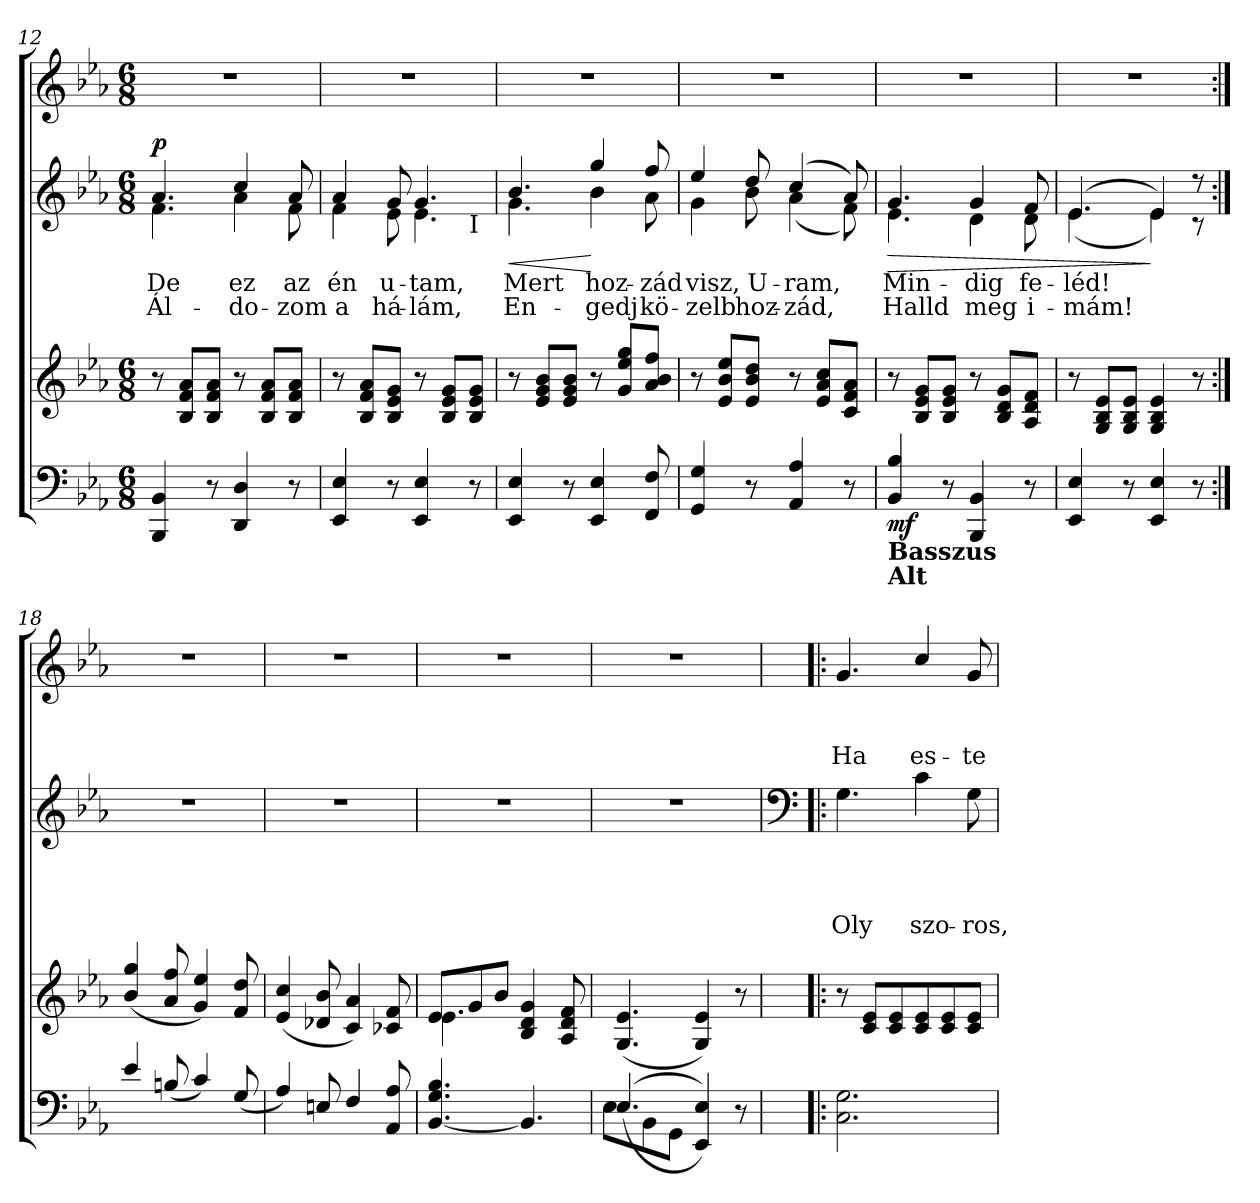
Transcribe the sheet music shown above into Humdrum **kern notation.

**kern	**dynam	**kern	**kern	**text	**text	**text	**text	**dynam	**kern	**text	**text	**text
*part4	*part4	*part3	*part2	*part2	*part2	*part2	*part2	*part2	*part1	*part1	*part1	*part1
*staff4	*staff4	*staff3	*staff2	*staff2	*staff2	*staff2	*staff2	*staff2	*staff1	*staff1	*staff1	*staff1
*clefF4	*	*clefG2	*clefG2	*	*	*	*	*	*clefG2	*	*	*
*k[b-e-a-]	*	*k[b-e-a-]	*k[b-e-a-]	*	*	*	*	*	*k[b-e-a-]	*	*	*
*E-:	*	*E-:	*E-:	*	*	*	*	*	*E-:	*	*	*
*M6/8	*	*M6/8	*M6/8	*	*	*	*	*	*M6/8	*	*	*
=12	=12	=12	=12	=12	=12	=12	=12	=12	=12	=12	=12	=12
!	!	!	!	!LO:LY:b	!LO:LY:b	!	!	!LO:DY:a	!	!	!	!
*	*	*	*^	*	*	*	*	*	*	*	*	*
4BBB-/ 4BB-/	.	8r	4.a-/	4.f\	De	Ál-	.	.	p	2.r	.	.	.
.	.	8B-/ 8f/ 8a-/L	.	.	.	.	.	.	.	.	.	.	.
8r	.	8B-/ 8f/ 8a-/J	.	.	.	.	.	.	.	.	.	.	.
!	!	!	!	!	!LO:LY:b	!LO:LY:b	!	!	!	!	!	!	!
4DD/ 4D/	.	8r	4cc/	4a-\	ez	-do-	.	.	.	.	.	.	.
.	.	8B-/ 8f/ 8a-/L	.	.	.	.	.	.	.	.	.	.	.
!	!	!	!	!	!LO:LY:b	!LO:LY:b	!	!	!	!	!	!	!
8r	.	8B-/ 8f/ 8a-/J	8a-/	8f\	az	-zom	.	.	.	.	.	.	.
*	*	*	*v	*v	*	*	*	*	*	*	*	*	*
=13	=13	=13	=13	=13	=13	=13	=13	=13	=13	=13	=13	=13
*	*	*	*^	*	*	*	*	*	*	*	*	*
!	!	!	!	!	!LO:LY:b	!LO:LY:b	!	!	!	!	!	!	!
*	*	*	*	*^	*	*	*	*	*	*	*	*	*
4EE-/ 4E-/	.	8r	4a-/	4f\	2ryy	én	a	.	.	.	2.r	.	.	.
.	.	8B-/ 8f/ 8a-/L	.	.	.	.	.	.	.	.	.	.	.	.
!	!	!	!	!	!	!LO:LY:b	!LO:LY:b	!	!	!	!	!	!	!
8r	.	8B-/ 8e-/ 8g/J	8g/	8e-\	.	u-	há-	.	.	.	.	.	.	.
!	!	!	!	!	!	!LO:LY:b	!LO:LY:b	!	!	!	!	!	!	!
4EE-/ 4E-/	.	8r	4.g/	4.e-\	.	-tam,	-lám,	.	.	.	.	.	.	.
.	.	8B-/ 8e-/ 8g/L	.	.	8ryy	.	.	.	.	.	.	.	.	.
!	!	!	!	!	!LO:TX:b:t=I	!	!	!	!	!	!	!	!	!
8r	.	8B-/ 8e-/ 8g/J	.	.	8ryy	.	.	.	.	.	.	.	.	.
*	*	*	*v	*v	*v	*	*	*	*	*	*	*	*	*
=14	=14	=14	=14	=14	=14	=14	=14	=14	=14	=14	=14	=14
*	*	*	*^	*	*	*	*	*	*	*	*	*
*	*	*	*	*^	*	*	*	*	*	*	*	*	*
!	!	!	!	!	!	!LO:LY:b	!LO:LY:b	!	!	!LO:HP:b	!	!	!	!
*	*	*	*	*v	*v	*	*	*	*	*	*	*	*	*
4EE-/ 4E-/	.	8r	4.b-/	4.g\	Mert	En-	.	.	<	2.r	.	.	.
.	.	8e-/ 8g/ 8b-/L	.	.	.	.	.	.	.	.	.	.	.
8r	.	8e-/ 8g/ 8b-/J	.	.	.	.	.	.	.	.	.	.	.
!	!	!	!	!	!LO:LY:b	!LO:LY:b	!	!	!	!	!	!	!
4EE-/ 4E-/	.	8r	4gg/	4b-\	hoz-	-gedj	.	.	[	.	.	.	.
.	.	8g/ 8ee-/ 8gg/L	.	.	.	.	.	.	.	.	.	.	.
!	!	!	!	!	!LO:LY:b	!LO:LY:b	!	!	!	!	!	!	!
8FF/ 8F/	.	8a-/ 8b-/ 8ff/J	8ff/	8a-\	-zád	kö-	.	.	.	.	.	.	.
=15	=15	=15	=15	=15	=15	=15	=15	=15	=15	=15	=15	=15	=15
!	!	!	!	!	!LO:LY:b	!LO:LY:b	!	!	!	!	!	!	!
4GG/ 4G/	.	8r	4ee-/	4g\	visz,	-zelb	.	.	.	2.r	.	.	.
.	.	8e-/ 8b-/ 8ee-/L	.	.	.	.	.	.	.	.	.	.	.
!	!	!	!	!	!LO:LY:b	!LO:LY:b	!	!	!	!	!	!	!
8r	.	8e-/ 8b-/ 8dd/J	8dd/	8b-\	U-	hoz-	.	.	.	.	.	.	.
!	!	!	!	!	!LO:LY:b	!LO:LY:b	!	!	!	!	!	!	!
4AA-/ 4A-/	.	8r	(>4cc/	(<4a-\	-ram,	-zád,	.	.	.	.	.	.	.
.	.	8e-/ 8a-/ 8cc/L	.	.	.	.	.	.	.	.	.	.	.
8r	.	8c/ 8f/ 8a-/J	8a-/)	8f\)	.	.	.	.	.	.	.	.	.
!!LO:PB:g=z
=16	=16	=16	=16	=16	=16	=16	=16	=16	=16	=16	=16	=16	=16
!LO:TX:b:B:t=Basszus	!	!	!	!	!	!	!	!	!	!	!	!	!
!LO:TX:b:B:t=Alt	!	!	!	!	!	!	!	!	!	!	!	!	!
!	!LO:DY:b	!	!	!	!LO:LY:b	!LO:LY:b	!	!	!LO:HP:b	!	!	!	!
4BB-/ 4B-/	mf	8r	4.g/	4.e-\	Min-	Halld	.	.	>	2.r	.	.	.
.	.	8B-/ 8e-/ 8g/L	.	.	.	.	.	.	.	.	.	.	.
8r	.	8B-/ 8e-/ 8g/J	.	.	.	.	.	.	.	.	.	.	.
!	!	!	!	!	!LO:LY:b	!LO:LY:b	!	!	!	!	!	!	!
4BBB-/ 4BB-/	.	8r	4g/	4d\	-dig	meg	.	.	.	.	.	.	.
.	.	8B-/ 8d/ 8g/L	.	.	.	.	.	.	.	.	.	.	.
!	!	!	!	!	!LO:LY:b	!LO:LY:b	!	!	!	!	!	!	!
8r	.	8A-/ 8d/ 8f/J	8f/	8d\	fe-	i-	.	.	.	.	.	.	.
=17	=17	=17	=17	=17	=17	=17	=17	=17	=17	=17	=17	=17	=17
!	!	!	!	!	!LO:LY:b	!LO:LY:b	!	!	!	!	!	!	!
4EE-/ 4E-/	.	8r	(>4.e-/	(<4.e-\	-léd!	-mám!	.	.	.	2.r	.	.	.
.	.	8G/ 8B-/ 8e-/L	.	.	.	.	.	.	.	.	.	.	.
8r	.	8G/ 8B-/ 8e-/J	.	.	.	.	.	.	.	.	.	.	.
4EE-/ 4E-/	.	4G/ 4B-/ 4e-/	4e-/)	4e-\)	.	.	.	.	]	.	.	.	.
8r	.	8r	8r	8r	.	.	.	.	.	.	.	.	.
*	*	*	*v	*v	*	*	*	*	*	*	*	*	*
=18:|!	=18:|!	=18:|!	=18:|!	=18:|!	=18:|!	=18:|!	=18:|!	=18:|!	=18:|!	=18:|!	=18:|!	=18:|!
4e-/	.	(<4b-/ 4gg/	2.r	.	.	.	.	.	2.r	.	.	.
(8Bn/	.	8a-/ 8ff/	.	.	.	.	.	.	.	.	.	.
4c/)	.	4g/ 4ee-/)	.	.	.	.	.	.	.	.	.	.
(8G/	.	8f/ 8dd/	.	.	.	.	.	.	.	.	.	.
=19	=19	=19	=19	=19	=19	=19	=19	=19	=19	=19	=19	=19
4A-/)	.	(<4e-/ 4cc/	2.r	.	.	.	.	.	2.r	.	.	.
8En/	.	8d-X/ 8b-/	.	.	.	.	.	.	.	.	.	.
4F/	.	4c/ 4a-/)	.	.	.	.	.	.	.	.	.	.
8AA-/ 8A-/	.	8c-X/ 8f/	.	.	.	.	.	.	.	.	.	.
=20	=20	=20	=20	=20	=20	=20	=20	=20	=20	=20	=20	=20
*	*	*^	*	*	*	*	*	*	*	*	*	*
[4.BB-/ 4.G/ 4.B-/	.	8e-/L	4.e-\	2.r	.	.	.	.	.	2.r	.	.	.
.	.	8g/	.	.	.	.	.	.	.	.	.	.	.
.	.	8b-/J	.	.	.	.	.	.	.	.	.	.	.
4.BB-/]	.	4B-/ 4d/ 4g/	4.ryy	.	.	.	.	.	.	.	.	.	.
.	.	8A-/ 8d/ 8f/	.	.	.	.	.	.	.	.	.	.	.
*	*	*v	*v	*	*	*	*	*	*	*	*	*	*
=21	=21	=21	=21	=21	=21	=21	=21	=21	=21	=21	=21	=21
*^	*	*	*	*	*	*	*	*	*	*	*	*
(>(<4.E-/	8E-\L	.	(4.G/ 4.e-/	2.r	.	.	.	.	.	2.r	.	.	.
.	8BB-\	.	.	.	.	.	.	.	.	.	.	.	.
.	8GG\J	.	.	.	.	.	.	.	.	.	.	.	.
4EE-/ 4E-/))	4.ryy	.	4G/ 4e-/)	.	.	.	.	.	.	.	.	.	.
8r	.	.	8r	.	.	.	.	.	.	.	.	.	.
*v	*v	*	*	*	*	*	*	*	*	*	*	*	*
!!LO:LB:g=z
=22!|:	=22!|:	=22!|:	=22!|:	=22!|:	=22!|:	=22!|:	=22!|:	=22!|:	=22!|:	=22!|:	=22!|:	=22!|:
*	*	*	*clefF4	*	*	*	*	*	*	*	*	*
!	!	!	!	!	!	!	!LO:LY:b	!	!	!	!	!
!	!	!	!	!	!	!	!	!	!	!	!	!LO:LY:b
2.C\ 2.G\	.	8r	4.G\	.	.	.	Oly	.	4.g/	.	.	Ha
.	.	8c/ 8e-/L	.	.	.	.	.	.	.	.	.	.
.	.	8c/ 8e-/	.	.	.	.	.	.	.	.	.	.
!	!	!	!	!	!	!	!LO:LY:b	!	!	!	!	!
!	!	!	!	!	!	!	!	!	!	!	!	!LO:LY:b
.	.	8c/ 8e-/	4c\	.	.	.	szo-	.	4cc/	.	.	es-
.	.	8c/ 8e-/	.	.	.	.	.	.	.	.	.	.
!	!	!	!	!	!	!	!LO:LY:b	!	!	!	!	!
!	!	!	!	!	!	!	!	!	!	!	!	!LO:LY:b
.	.	8c/ 8e-/J	8G\	.	.	.	-ros,	.	8g/	.	.	-te
=	=	=	=	=	=	=	=	=	=	=	=	=
*-	*-	*-	*-	*-	*-	*-	*-	*-	*-	*-	*-	*-
